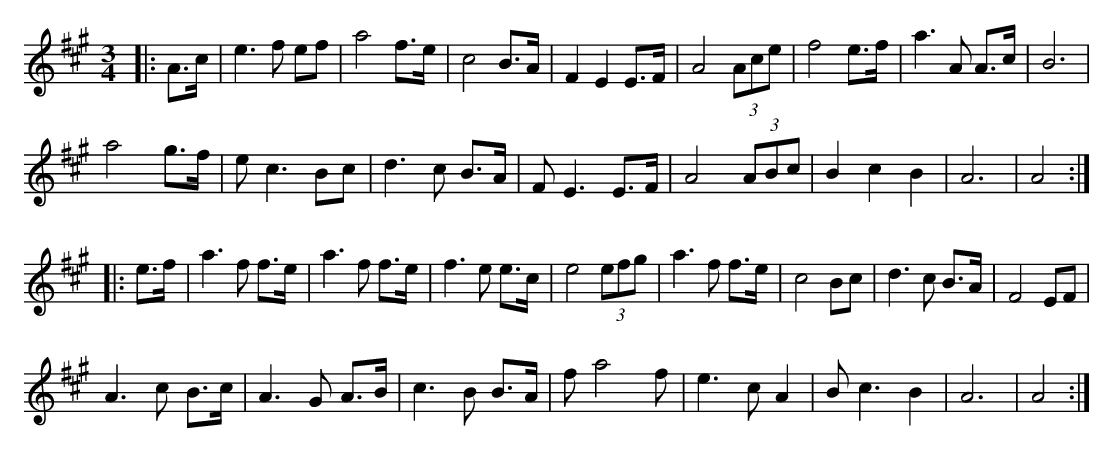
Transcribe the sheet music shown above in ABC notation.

X:1
M:3/4
K:A
|:A>c|e3 f ef|a4 f>e|c4 B>A|F2 E2 E>F|A4 (3Ace|f4 e>f|a3 A A>c|B6|
a4 g>f|ec3 Bc|d3c B>A|FE3 E>F|A4 (3ABc|B2 c2 B2|A6| A4:|
|:e>f|a3f f>e|a3f f>e|f3e e>c|e4 (3efg|a3 f f>e|c4 Bc|d3c B>A|F4 EF|
A3c B>c|A3G A>B|c3B B>A|fa4 f|e3 c A2|Bc3 B2|A6| A4 :|
